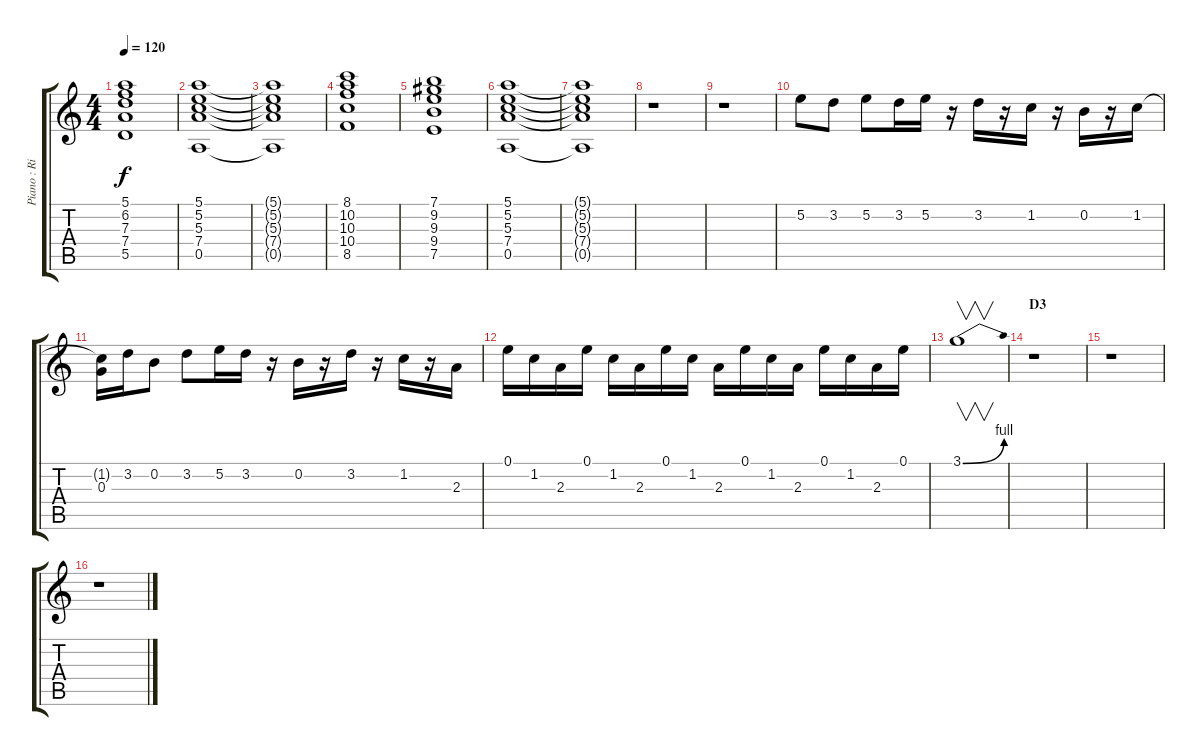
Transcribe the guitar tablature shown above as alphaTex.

\track ("Piano : Right Hand" "Piano : Ri") {instrument rockorgan}
\staff {score tabs}
\tuning (E5 B4 G4 D4 A3 E3) {hide}
\ts (4 4)
\tempo 120
\clef g2
\ks c
(5.1{t} 6.2{t} 7.3{t} 7.4{t} 5.5{t}).1{dy f} |
(5.1 5.2 5.3 7.4 0.5).1 |
(5.1{t} 5.2{t} 5.3{t} 7.4{t} 0.5{t}).1 |
(8.1 10.2 10.3 10.4 8.5).1 |
(7.1 9.2 9.3 9.4 7.5).1 |
(5.1 5.2 5.3 7.4 0.5).1 |
(5.1{t} 5.2{t} 5.3{t} 7.4{t} 0.5{t}).1 |
r.1 |
r.1 |
5.2.8 3.2.8 5.2.8 3.2.16 5.2.16 r.16 3.2.16 r.16 1.2.16 r.16 0.2.16 r.16 1.2.16 |
(1.2{t} 0.3).16 3.2.16 0.2.8 3.2.8 5.2.16 3.2.16 r.16 0.2.16 r.16 3.2.16 r.16 1.2.16 r.16 2.3.16 |
0.1.16 1.2.16 2.3.16 0.1.16 1.2.16 2.3.16 0.1.16 1.2.16 2.3.16 0.1.16 1.2.16 2.3.16 0.1.16 1.2.16 2.3.16 0.1.16 |
3.1{be (bend 0 0 60 4)}.1{v} |
\section ("" "D3")
r.1 |
r.1 |
r.1
